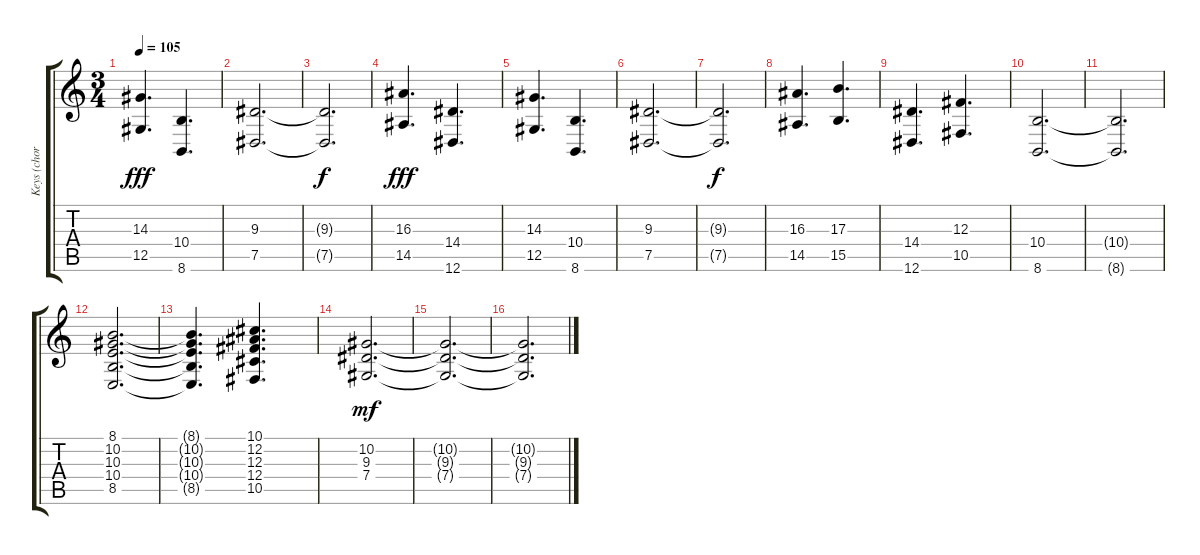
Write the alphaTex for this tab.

\track ("Keys (chords)" "Keys (chor") {instrument synthstrings1}
\staff {score tabs}
\tuning (Eb4 Bb3 Gb3 Db3 Ab2 Eb2) {hide}
\ts (3 4)
\tempo 105
\clef g2
\ks c
(14.3 12.5).4{d dy fff} (10.4 8.6).4{d} |
(9.3 7.5).2{d} |
(9.3{t} 7.5{t}).2{d dy f} |
(16.3 14.5).4{d dy fff} (14.4 12.6).4{d} |
(14.3 12.5).4{d} (10.4 8.6).4{d} |
(9.3 7.5).2{d} |
(9.3{t} 7.5{t}).2{d dy f} |
(16.3 14.5).4{d} (17.3 15.5).4{d} |
(14.4 12.6).4{d} (12.3 10.5).4{d} |
(10.4 8.6).2{d} |
(10.4{t} 8.6{t}).2{d} |
(8.1 10.2 10.3 10.4 8.5).2{d} |
(8.1{t} 10.2{t} 10.3{t} 10.4{t} 8.5{t}).4{d} (10.1 12.2 12.3 12.4 10.5).4{d} |
(10.2 9.3 7.4).2{d dy mf} |
(10.2{t} 9.3{t} 7.4{t}).2{d} |
(10.2{t} 9.3{t} 7.4{t}).2{d}
